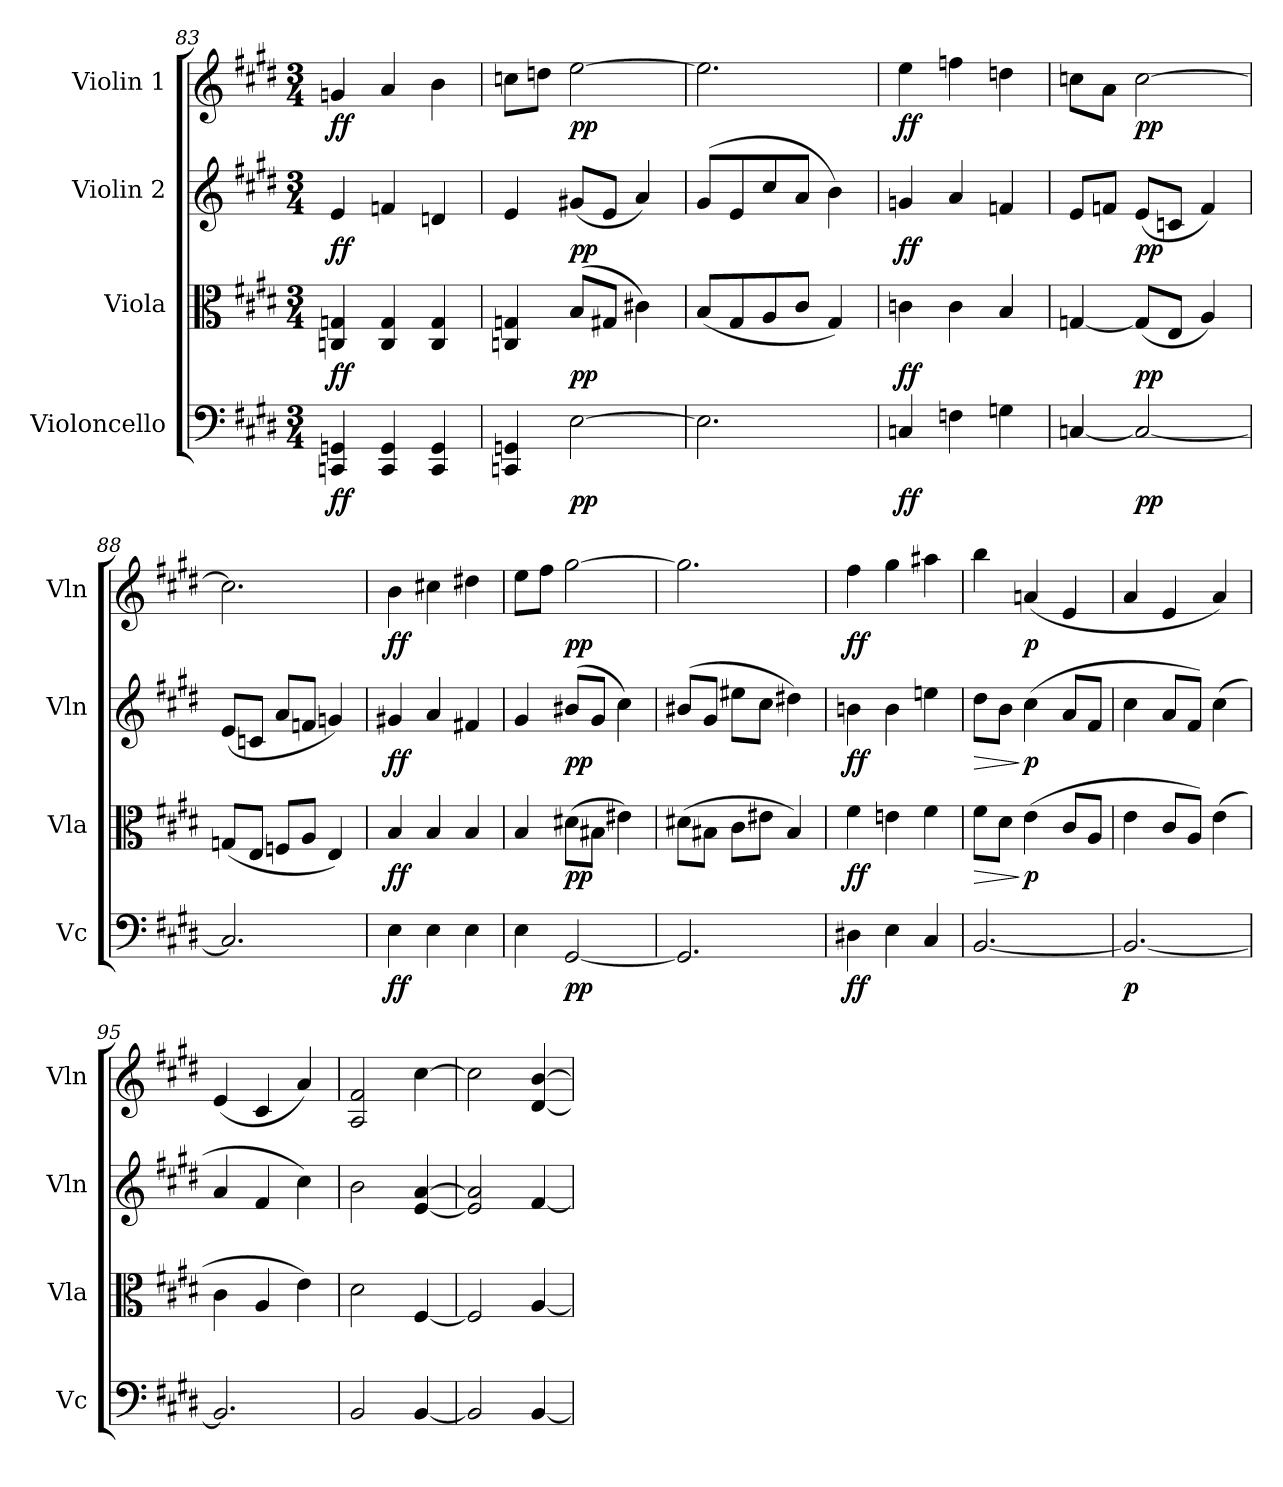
**kern	**dynam	**kern	**dynam	**kern	**dynam	**kern	**dynam
*part4	*part4	*part3	*part3	*part2	*part2	*part1	*part1
*staff4	*staff4	*staff3	*staff3	*staff2	*staff2	*staff1	*staff1
*I"Violoncello	*	*I"Viola	*	*I"Violin 2	*	*I"Violin 1	*
*I'Vc	*	*I'Vla	*	*I'Vln	*	*I'Vln	*
!!LO:LB:g=z
*clefF4	*	*clefC3	*	*clefG2	*	*clefG2	*
*k[f#c#g#d#]	*	*k[f#c#g#d#]	*	*k[f#c#g#d#]	*	*k[f#c#g#d#]	*
*M3/4	*	*M3/4	*	*M3/4	*	*M3/4	*
=83	=83	=83	=83	=83	=83	=83	=83
!	!LO:DY:b	!	!LO:DY:b	!	!LO:DY:b	!	!LO:DY:b
4CCn/ 4GGn/	ff	4Cn/ 4Gn/	ff	4e/	ff	4gn/	ff
4CC/ 4GG/	.	4C/ 4G/	.	4fn/	.	4a/	.
4CC/ 4GG/	.	4C/ 4G/	.	4dn/	.	4b\	.
=84	=84	=84	=84	=84	=84	=84	=84
4CCn/ 4GGn/	.	4Cn/ 4Gn/	.	4e/	.	8ccn\L	.
.	.	.	.	.	.	8ddn\J	.
!	!LO:DY:b	!	!LO:DY:b	!	!LO:DY:b	!	!LO:DY:b
[2E\	pp	(8B/L	pp	(8g#X/L	pp	[2ee\	pp
.	.	8G#X/J	.	8e/J	.	.	.
.	.	4c#X\)	.	4a/)	.	.	.
=85	=85	=85	=85	=85	=85	=85	=85
2.E\]	.	(8B/L	.	(8g#/L	.	2.ee\]	.
.	.	8G#/	.	8e/	.	.	.
.	.	8A/	.	8cc#/	.	.	.
.	.	8c#/J	.	8a/J	.	.	.
.	.	4G#/)	.	4b\)	.	.	.
=86	=86	=86	=86	=86	=86	=86	=86
!	!LO:DY:b	!	!LO:DY:b	!	!LO:DY:b	!	!LO:DY:b
4Cn/	ff	4cn\	ff	4gn/	ff	4ee\	ff
4Fn\	.	4c\	.	4a/	.	4ffn\	.
4Gn\	.	4B/	.	4fn/	.	4ddn\	.
=87	=87	=87	=87	=87	=87	=87	=87
[4Cn/	.	[4Gn/	.	8e/L	.	8ccn\L	.
.	.	.	.	8fn/J	.	8a\J	.
!	!LO:DY:b	!	!LO:DY:b	!	!LO:DY:b	!	!LO:DY:b
2C/_	pp	(8G/L]	pp	(8e/L	pp	[2cc\	pp
.	.	8E/J	.	8cn/J	.	.	.
.	.	4A/)	.	4f/)	.	.	.
=88	=88	=88	=88	=88	=88	=88	=88
2.C/]	.	(8Gn/L	.	(8e/L	.	2.cc\]	.
.	.	8E/J	.	8cn/J	.	.	.
.	.	8Fn/L	.	8a/L	.	.	.
.	.	8A/J	.	8fn/J	.	.	.
.	.	4E/)	.	4gn/)	.	.	.
=89	=89	=89	=89	=89	=89	=89	=89
!	!LO:DY:b	!	!LO:DY:b	!	!LO:DY:b	!	!LO:DY:b
4E\	ff	4B/	ff	4g#X/	ff	4b\	ff
4E\	.	4B/	.	4a/	.	4cc#X\	.
4E\	.	4B/	.	4f#X/	.	4dd#X\	.
!!LO:LB:g=z
=90	=90	=90	=90	=90	=90	=90	=90
4E\	.	4B/	.	4g#/	.	8ee\L	.
.	.	.	.	.	.	8ff#\J	.
!	!LO:DY:b	!	!LO:DY:b	!	!LO:DY:b	!	!LO:DY:b
[2GG#/	pp	(8d#X\L	pp	(8b#X/L	pp	[2gg#\	pp
.	.	8B#X\J	.	8g#/J	.	.	.
.	.	4e#X\)	.	4cc#\)	.	.	.
=91	=91	=91	=91	=91	=91	=91	=91
2.GG#/]	.	(8d#X\L	.	(8b#X/L	.	2.gg#\]	.
.	.	8B#X\J	.	8g#/J	.	.	.
.	.	8c#\L	.	8ee#X\L	.	.	.
.	.	8e#X\J	.	8cc#\J	.	.	.
.	.	4B#/)	.	4dd#X\)	.	.	.
=92	=92	=92	=92	=92	=92	=92	=92
!	!LO:DY:b	!	!LO:DY:b	!	!LO:DY:b	!	!LO:DY:b
4D#X\	ff	4f#\	ff	4bn\	ff	4ff#\	ff
4E\	.	4en\	.	4b\	.	4gg#\	.
4C#/	.	4f#\	.	4een\	.	4aa#X\	.
=93	=93	=93	=93	=93	=93	=93	=93
!	!	!	!LO:HP:b	!	!LO:HP:b	!	!
[2.BB/	.	8f#\L	>	8dd#\L	>	4bb\	.
.	.	8d#\J	.	8b\J	.	.	.
!	!	!	!LO:DY:n=1:b	!	!LO:DY:n=1:b	!	!LO:DY:b
.	.	(4e\	] p	(4cc#\	] p	(4an/	p
.	.	8c#/L	.	8a/L	.	4e/	.
.	.	8A/J	.	8f#/J	.	.	.
=94	=94	=94	=94	=94	=94	=94	=94
!	!LO:DY:b	!	!	!	!	!	!
2.BB/_	p	4e\	.	4cc#\	.	4a/	.
.	.	8c#/L	.	8a/L	.	4e/	.
.	.	8A/J)	.	8f#/J)	.	.	.
.	.	(4e\	.	(4cc#\	.	4a/)	.
=95	=95	=95	=95	=95	=95	=95	=95
2.BB/]	.	4c#\	.	4a/	.	(4e/	.
.	.	4A/	.	4f#/	.	4c#/	.
.	.	4e\)	.	4cc#\)	.	4a/)	.
=96	=96	=96	=96	=96	=96	=96	=96
2BB/	.	2d#\	.	2b\	.	2A/ 2f#/	.
[4BB/	.	[4F#/	.	[4e/ [4a/	.	[4cc#\	.
!!LO:LB:g=z
=97	=97	=97	=97	=97	=97	=97	=97
2BB/]	.	2F#/]	.	2e/] 2a/]	.	2cc#\]	.
[4BB/	.	[4A/	.	[4f#/	.	[4d#/ [4b/	.
=	=	=	=	=	=	=	=
*-	*-	*-	*-	*-	*-	*-	*-
